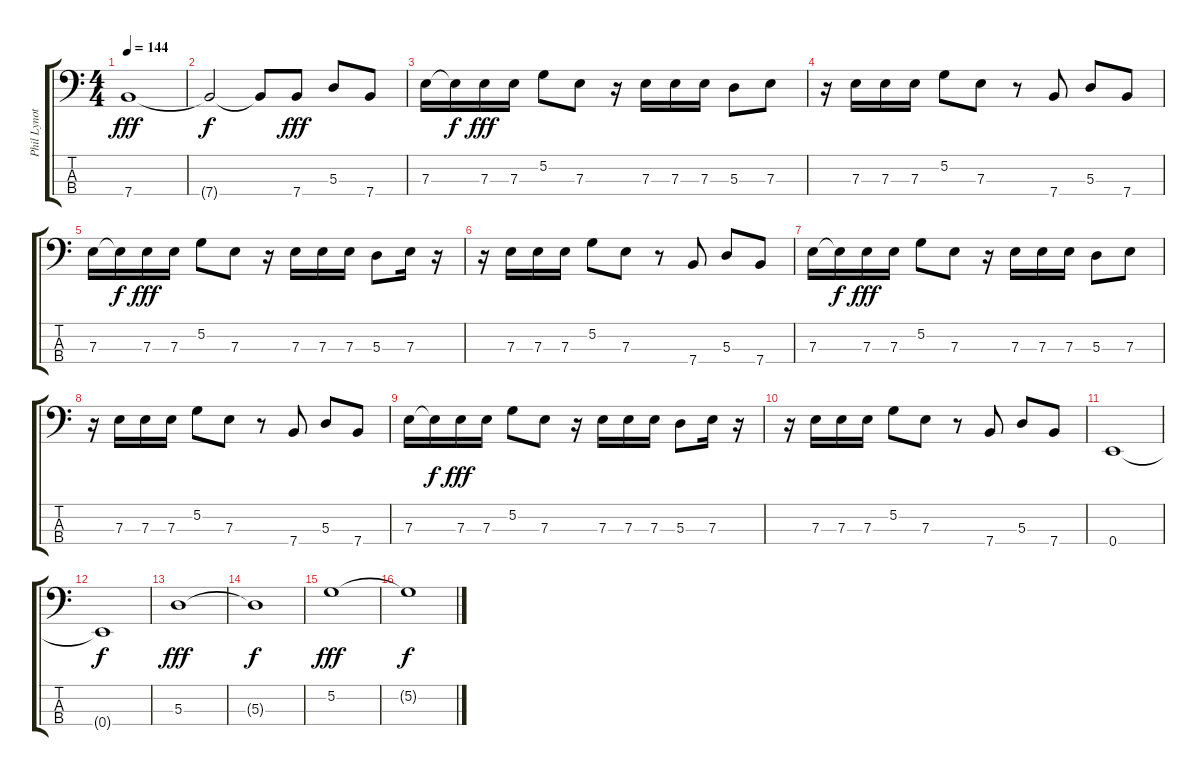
\track ("Phil Lynott" "Phil Lynot") {instrument electricbassfinger}
\staff {score tabs}
\tuning (G2 D2 A1 E1) {hide}
\ts (4 4)
\tempo 144
\clef f4
\ks c
7.4.1{dy fff} |
7.4{t}.2{dy f} 7.4{t}.8 7.4.8{dy fff} 5.3.8 7.4.8 |
7.3.16 7.3{t}.16{dy f} 7.3.16{dy fff} 7.3.16 5.2.8 7.3.8 r.16 7.3.16 7.3.16 7.3.16 5.3.8 7.3.8 |
r.16 7.3.16 7.3.16 7.3.16 5.2.8 7.3.8 r.8 7.4.8 5.3.8 7.4.8 |
7.3.16 7.3{t}.16{dy f} 7.3.16{dy fff} 7.3.16 5.2.8 7.3.8 r.16 7.3.16 7.3.16 7.3.16 5.3.8 7.3.16 r.16 |
r.16 7.3.16 7.3.16 7.3.16 5.2.8 7.3.8 r.8 7.4.8 5.3.8 7.4.8 |
7.3.16 7.3{t}.16{dy f} 7.3.16{dy fff} 7.3.16 5.2.8 7.3.8 r.16 7.3.16 7.3.16 7.3.16 5.3.8 7.3.8 |
r.16 7.3.16 7.3.16 7.3.16 5.2.8 7.3.8 r.8 7.4.8 5.3.8 7.4.8 |
7.3.16 7.3{t}.16{dy f} 7.3.16{dy fff} 7.3.16 5.2.8 7.3.8 r.16 7.3.16 7.3.16 7.3.16 5.3.8 7.3.16 r.16 |
r.16 7.3.16 7.3.16 7.3.16 5.2.8 7.3.8 r.8 7.4.8 5.3.8 7.4.8 |
0.4.1{volume 16} |
0.4{t}.1{dy f} |
5.3.1{dy fff} |
5.3{t}.1{dy f} |
5.2.1{dy fff} |
5.2{t}.1{dy f}
